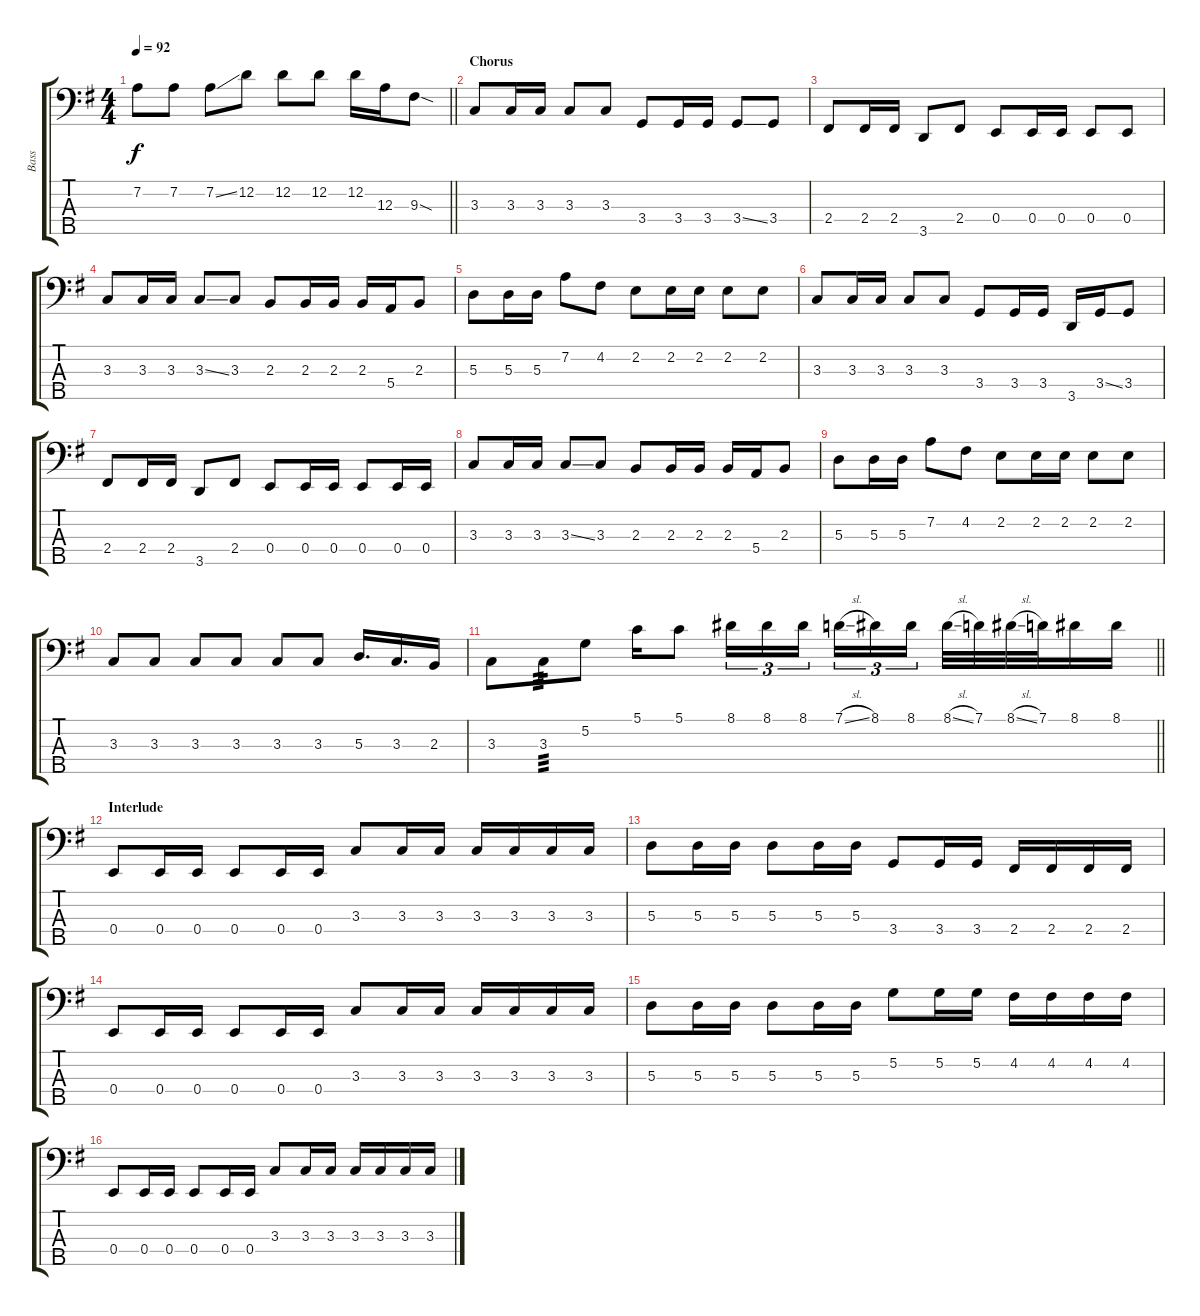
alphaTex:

\track ("Bass" "Bass") {instrument electricbassfinger}
\staff {score tabs}
\tuning (G2 D2 A1 E1 B0) {hide}
\ts (4 4)
\tempo 92
\clef f4
\barLineRight lightlight
\ks g
7.2.8{dy f} 7.2.8 7.2{ss}.8 12.2.8 12.2.8 12.2.8 12.2.16 12.3.16 9.3{sod}.8 |
\section ("" "Chorus")
3.3.8 3.3.16 3.3.16 3.3.8 3.3.8 3.4.8 3.4.16 3.4.16 3.4{ss}.8 3.4.8 |
2.4.8 2.4.16 2.4.16 3.5.8 2.4.8 0.4.8 0.4.16 0.4.16 0.4.8 0.4.8 |
3.3.8 3.3.16 3.3.16 3.3{ss}.8 3.3.8 2.3.8 2.3.16 2.3.16 2.3.16 5.4.16 2.3.8 |
5.3.8 5.3.16 5.3.16 7.2.8 4.2.8 2.2.8 2.2.16 2.2.16 2.2.8 2.2.8 |
3.3.8 3.3.16 3.3.16 3.3.8 3.3.8 3.4.8 3.4.16 3.4.16 3.5.16 3.4{ss}.16 3.4.8 |
2.4.8 2.4.16 2.4.16 3.5.8 2.4.8 0.4.8 0.4.16 0.4.16 0.4.8 0.4.16 0.4.16 |
3.3.8 3.3.16 3.3.16 3.3{ss}.8 3.3.8 2.3.8 2.3.16 2.3.16 2.3.16 5.4.16 2.3.8 |
5.3.8 5.3.16 5.3.16 7.2.8 4.2.8 2.2.8 2.2.16 2.2.16 2.2.8 2.2.8 |
3.3.8 3.3.8 3.3.8 3.3.8 3.3.8 3.3.8 5.3.16{d} 3.3.16{d} 2.3.16 |
\barLineRight lightlight
3.3.8 3.3.16{tp 3} 5.2.8 5.1.16 5.1.8 8.1.16{tu (3 2)} 8.1.16{tu (3 2)} 8.1.16{tu (3 2) beam splitsecondary} 7.1{sl}.16{tu (3 2)} 8.1.16{tu (3 2)} 8.1.16{tu (3 2)} 8.1{sl}.32 7.1.32 8.1{sl}.32 7.1.32 8.1.16 8.1.16 |
\section ("" "Interlude")
0.4.8 0.4.16 0.4.16 0.4.8 0.4.16 0.4.16 3.3.8 3.3.16 3.3.16 3.3.16 3.3.16 3.3.16 3.3.16 |
5.3.8 5.3.16 5.3.16 5.3.8 5.3.16 5.3.16 3.4.8 3.4.16 3.4.16 2.4.16 2.4.16 2.4.16 2.4.16 |
0.4.8 0.4.16 0.4.16 0.4.8 0.4.16 0.4.16 3.3.8 3.3.16 3.3.16 3.3.16 3.3.16 3.3.16 3.3.16 |
5.3.8 5.3.16 5.3.16 5.3.8 5.3.16 5.3.16 5.2.8 5.2.16 5.2.16 4.2.16 4.2.16 4.2.16 4.2.16 |
0.4.8 0.4.16 0.4.16 0.4.8 0.4.16 0.4.16 3.3.8 3.3.16 3.3.16 3.3.16 3.3.16 3.3.16 3.3.16
